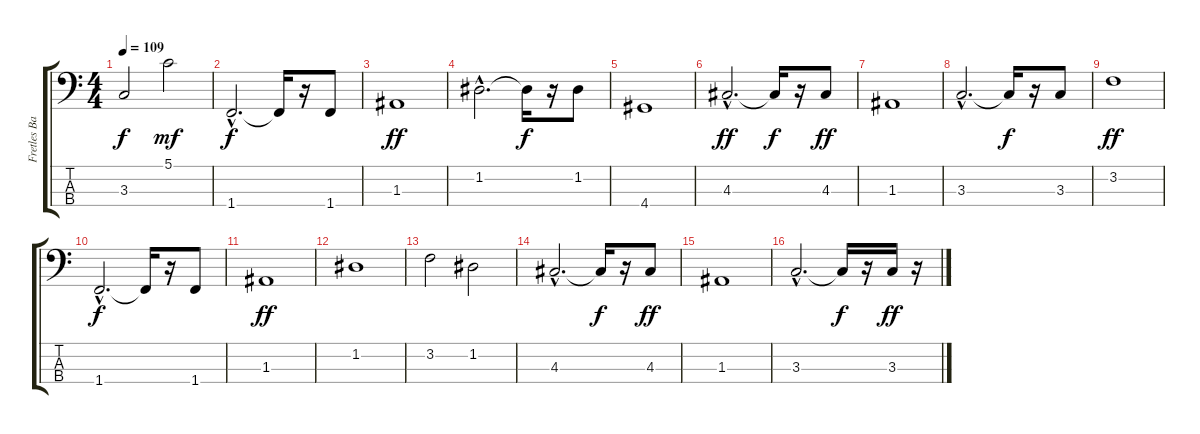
\track ("Fretles Bass" "Fretles Ba") {instrument fretlessbass}
\staff {score tabs}
\tuning (G2 D2 A1 E1) {hide}
\ts (4 4)
\tempo 109
\clef f4
\ks c
3.3.2{dy f} 5.1.2{dy mf} |
1.4{hac}.2{d dy f} 1.4{t}.16 r.16 1.4.8 |
1.3.1{dy ff} |
1.2{hac}.2{d} 1.2{t}.16{dy f} r.16 1.2.8 |
4.4.1 |
4.3{hac}.2{d dy ff} 4.3{t}.16{dy f} r.16 4.3.8{dy ff} |
1.3.1 |
3.3{hac}.2{d} 3.3{t}.16{dy f} r.16 3.3.8 |
3.2.1{dy ff} |
1.4{hac}.2{d dy f} 1.4{t}.16 r.16 1.4.8 |
1.3.1{dy ff} |
1.2.1 |
3.2.2 1.2.2 |
4.3{hac}.2{d} 4.3{t}.16{dy f} r.16 4.3.8{dy ff} |
1.3.1 |
3.3{hac}.2{d} 3.3{t}.16{dy f} r.16 3.3.16{dy ff} r.16
